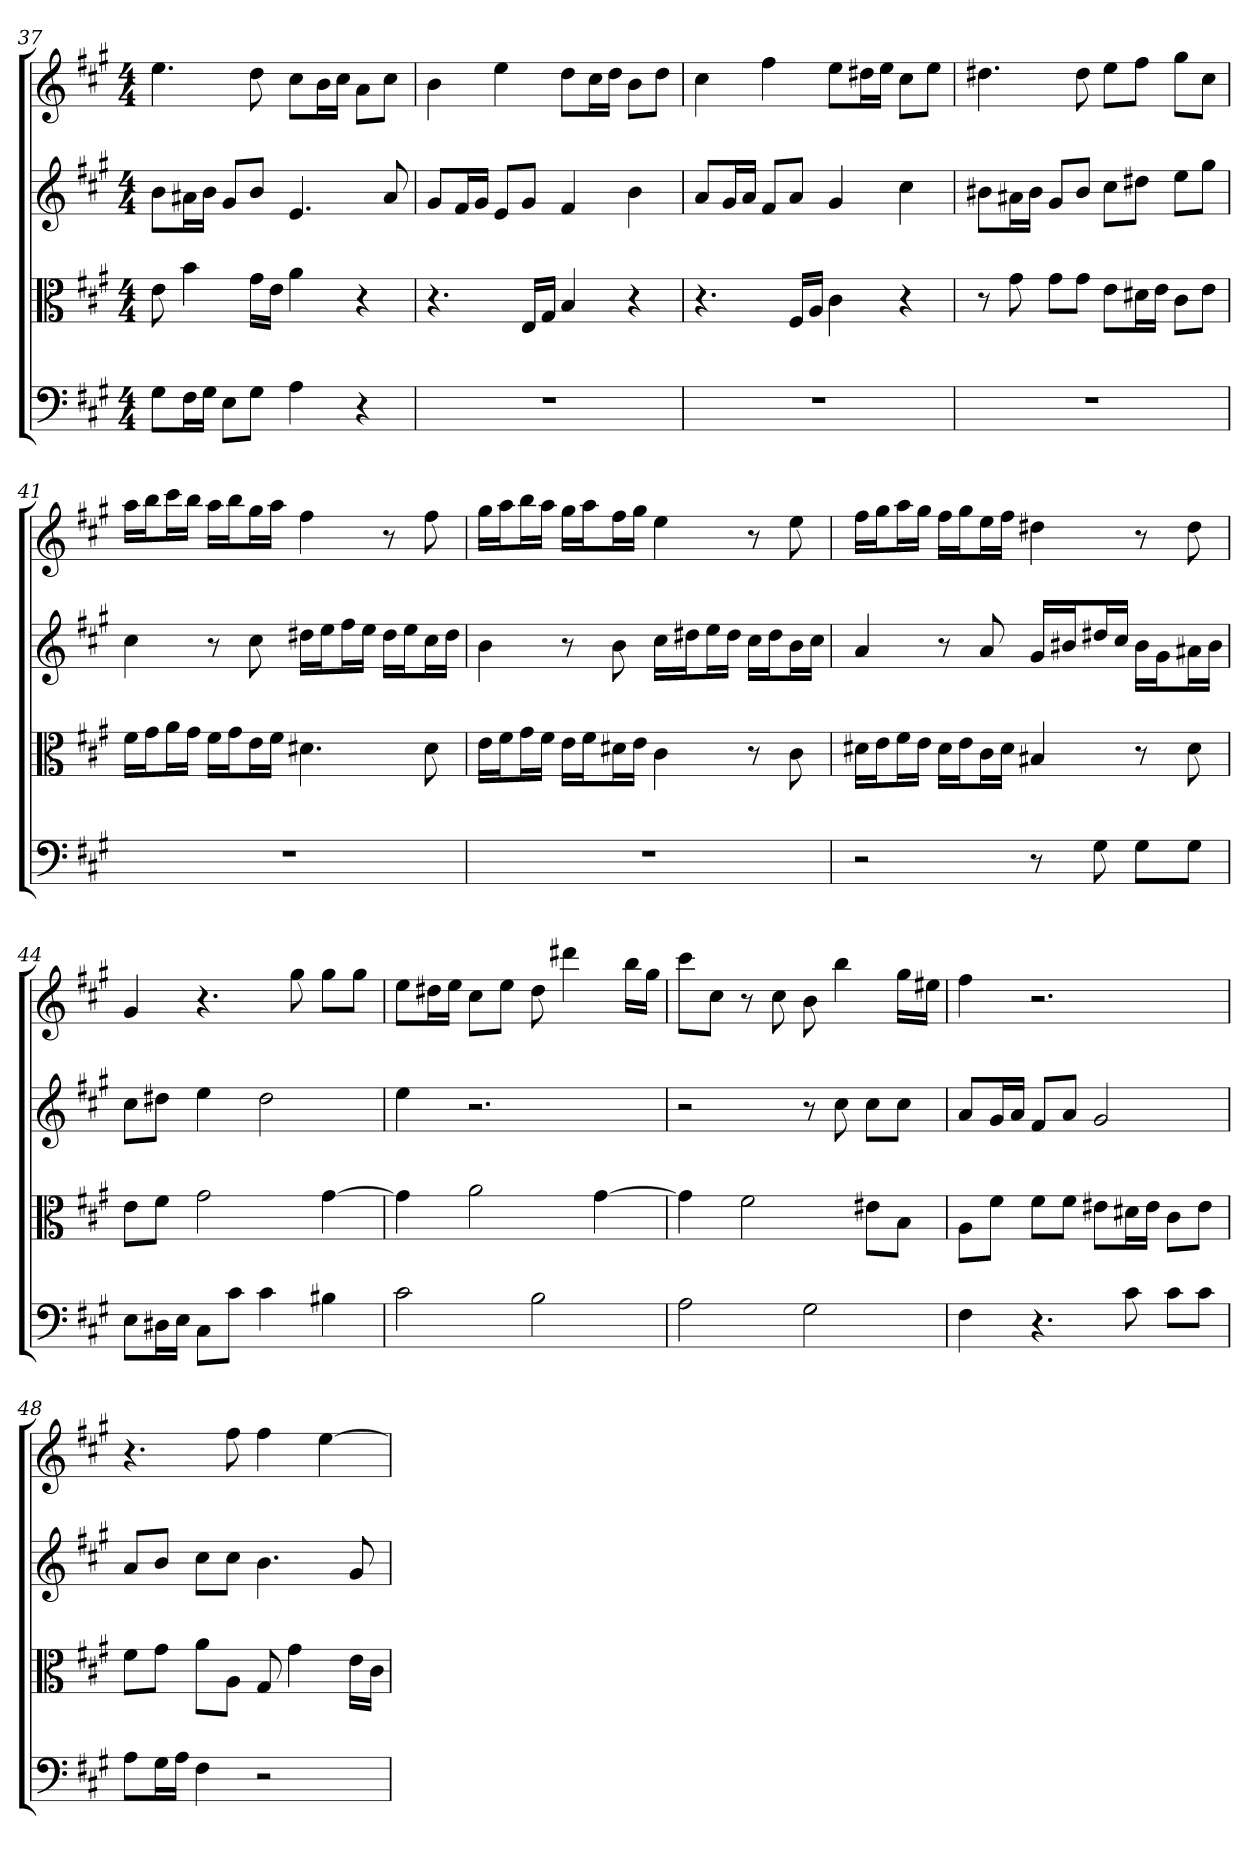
**kern	**kern	**kern	**kern
*part4	*part3	*part2	*part1
*staff4	*staff3	*staff2	*staff1
*clefF4	*clefC3	*clefG2	*clefG2
*k[f#c#g#]	*k[f#c#g#]	*k[f#c#g#]	*k[f#c#g#]
*A:	*A:	*A:	*A:
*M4/4	*M4/4	*M4/4	*M4/4
=37	=37	=37	=37
8G#\L	8e	8b\L	4.ee
16F#\L	4b	16a#X\L	.
16G#\JJ	.	16b\JJ	.
8E\L	.	8g#/L	.
8G#\J	16g#\LL	8b/J	8dd
.	16e\JJ	.	.
4A	4a	4.e	8cc#\L
.	.	.	16b\L
.	.	.	16cc#\JJ
4r	4r	.	8a\L
.	.	8a#	8cc#\J
=38	=38	=38	=38
1r	4.r	8g#/L	4b
.	.	16f#/L	.
.	.	16g#/JJ	.
.	.	8e/L	4ee
.	16E/LL	8g#/J	.
.	16G#/JJ	.	.
.	4B	4f#	8dd\L
.	.	.	16cc#\L
.	.	.	16dd\JJ
.	4r	4b	8b\L
.	.	.	8dd\J
=39	=39	=39	=39
1r	4.r	8a/L	4cc#
.	.	16g#/L	.
.	.	16a/JJ	.
.	.	8f#/L	4ff#
.	16F#/LL	8a/J	.
.	16A/JJ	.	.
.	4c#	4g#	8ee\L
.	.	.	16dd#X\L
.	.	.	16ee\JJ
.	4r	4cc#	8cc#\L
.	.	.	8ee\J
=40	=40	=40	=40
1r	8r	8b#X\L	4.dd#X
.	8g#	16a#X\L	.
.	.	16b#\JJ	.
.	8g#\L	8g#/L	.
.	8g#\J	8b#/J	8dd#
.	8e\L	8cc#\L	8ee\L
.	16d#X\L	8dd#X\J	8ff#\J
.	16e\JJ	.	.
.	8c#\L	8ee\L	8gg#\L
.	8e\J	8gg#\J	8cc#\J
=41	=41	=41	=41
1r	16f#\LL	4cc#	16aa\LL
.	16g#\J	.	16bb\J
.	16a\L	.	16ccc#\L
.	16g#\JJ	.	16bb\JJ
.	16f#\LL	8r	16aa\LL
.	16g#\J	.	16bb\J
.	16e\L	8cc#	16gg#\L
.	16f#\JJ	.	16aa\JJ
.	4.d#X	16dd#X\LL	4ff#
.	.	16ee\J	.
.	.	16ff#\L	.
.	.	16ee\JJ	.
.	.	16dd#\LL	8r
.	.	16ee\J	.
.	8d#	16cc#\L	8ff#
.	.	16dd#\JJ	.
=42	=42	=42	=42
1r	16e\LL	4b	16gg#\LL
.	16f#\J	.	16aa\J
.	16g#\L	.	16bb\L
.	16f#\JJ	.	16aa\JJ
.	16e\LL	8r	16gg#\LL
.	16f#\J	.	16aa\J
.	16d#X\L	8b	16ff#\L
.	16e\JJ	.	16gg#\JJ
.	4c#	16cc#\LL	4ee
.	.	16dd#X\J	.
.	.	16ee\L	.
.	.	16dd#\JJ	.
.	8r	16cc#\LL	8r
.	.	16dd#\J	.
.	8c#	16b\L	8ee
.	.	16cc#\JJ	.
=43	=43	=43	=43
2r	16d#X\LL	4a	16ff#\LL
.	16e\J	.	16gg#\J
.	16f#\L	.	16aa\L
.	16e\JJ	.	16gg#\JJ
.	16d#\LL	8r	16ff#\LL
.	16e\J	.	16gg#\J
.	16c#\L	8a	16ee\L
.	16d#\JJ	.	16ff#\JJ
8r	4B#X	16g#/LL	4dd#X
.	.	16b#X/J	.
8G#	.	16dd#X/L	.
.	.	16cc#/JJ	.
8G#\L	8r	16b#\LL	8r
.	.	16g#\J	.
8G#\J	8d#	16a#X\L	8dd#
.	.	16b#\JJ	.
=44	=44	=44	=44
8E\L	8e\L	8cc#\L	4g#
16D#X\L	8f#\J	8dd#X\J	.
16E\JJ	.	.	.
8C#\L	2g#	4ee	4.r
8c#\J	.	.	.
4c#	.	2dd#	.
.	.	.	8gg#
4B#X	[4g#	.	8gg#\L
.	.	.	8gg#\J
=45	=45	=45	=45
2c#	4g#]	4ee	8ee\L
.	.	.	16dd#X\L
.	.	.	16ee\JJ
.	2a	2.r	8cc#\L
.	.	.	8ee\J
2B	.	.	8dd#
.	.	.	4ddd#X
.	[4g#	.	.
.	.	.	16bb\LL
.	.	.	16gg#\JJ
=46	=46	=46	=46
2A	4g#]	2r	8ccc#\L
.	.	.	8cc#\J
.	2f#	.	8r
.	.	.	8cc#
2G#	.	8r	8b
.	.	8cc#	4bb
.	8e#X\L	8cc#\L	.
.	8B\J	8cc#\J	16gg#\LL
.	.	.	16ee#X\JJ
=47	=47	=47	=47
4F#	8A\L	8a/L	4ff#
.	8f#\J	16g#/L	.
.	.	16a/JJ	.
4.r	8f#\L	8f#/L	2.r
.	8f#\J	8a/J	.
.	8e#X\L	2g#	.
8c#	16d#X\L	.	.
.	16e#\JJ	.	.
8c#\L	8c#\L	.	.
8c#\J	8e#\J	.	.
=48	=48	=48	=48
8A\L	8f#\L	8a/L	4.r
16G#\L	8g#\J	8b/J	.
16A\JJ	.	.	.
4F#	8a\L	8cc#\L	.
.	8A\J	8cc#\J	8ff#
2r	8G#	4.b	4ff#
.	4g#	.	.
.	.	.	[4ee
.	16e\LL	8g#	.
.	16c#\JJ	.	.
=	=	=	=
*-	*-	*-	*-
